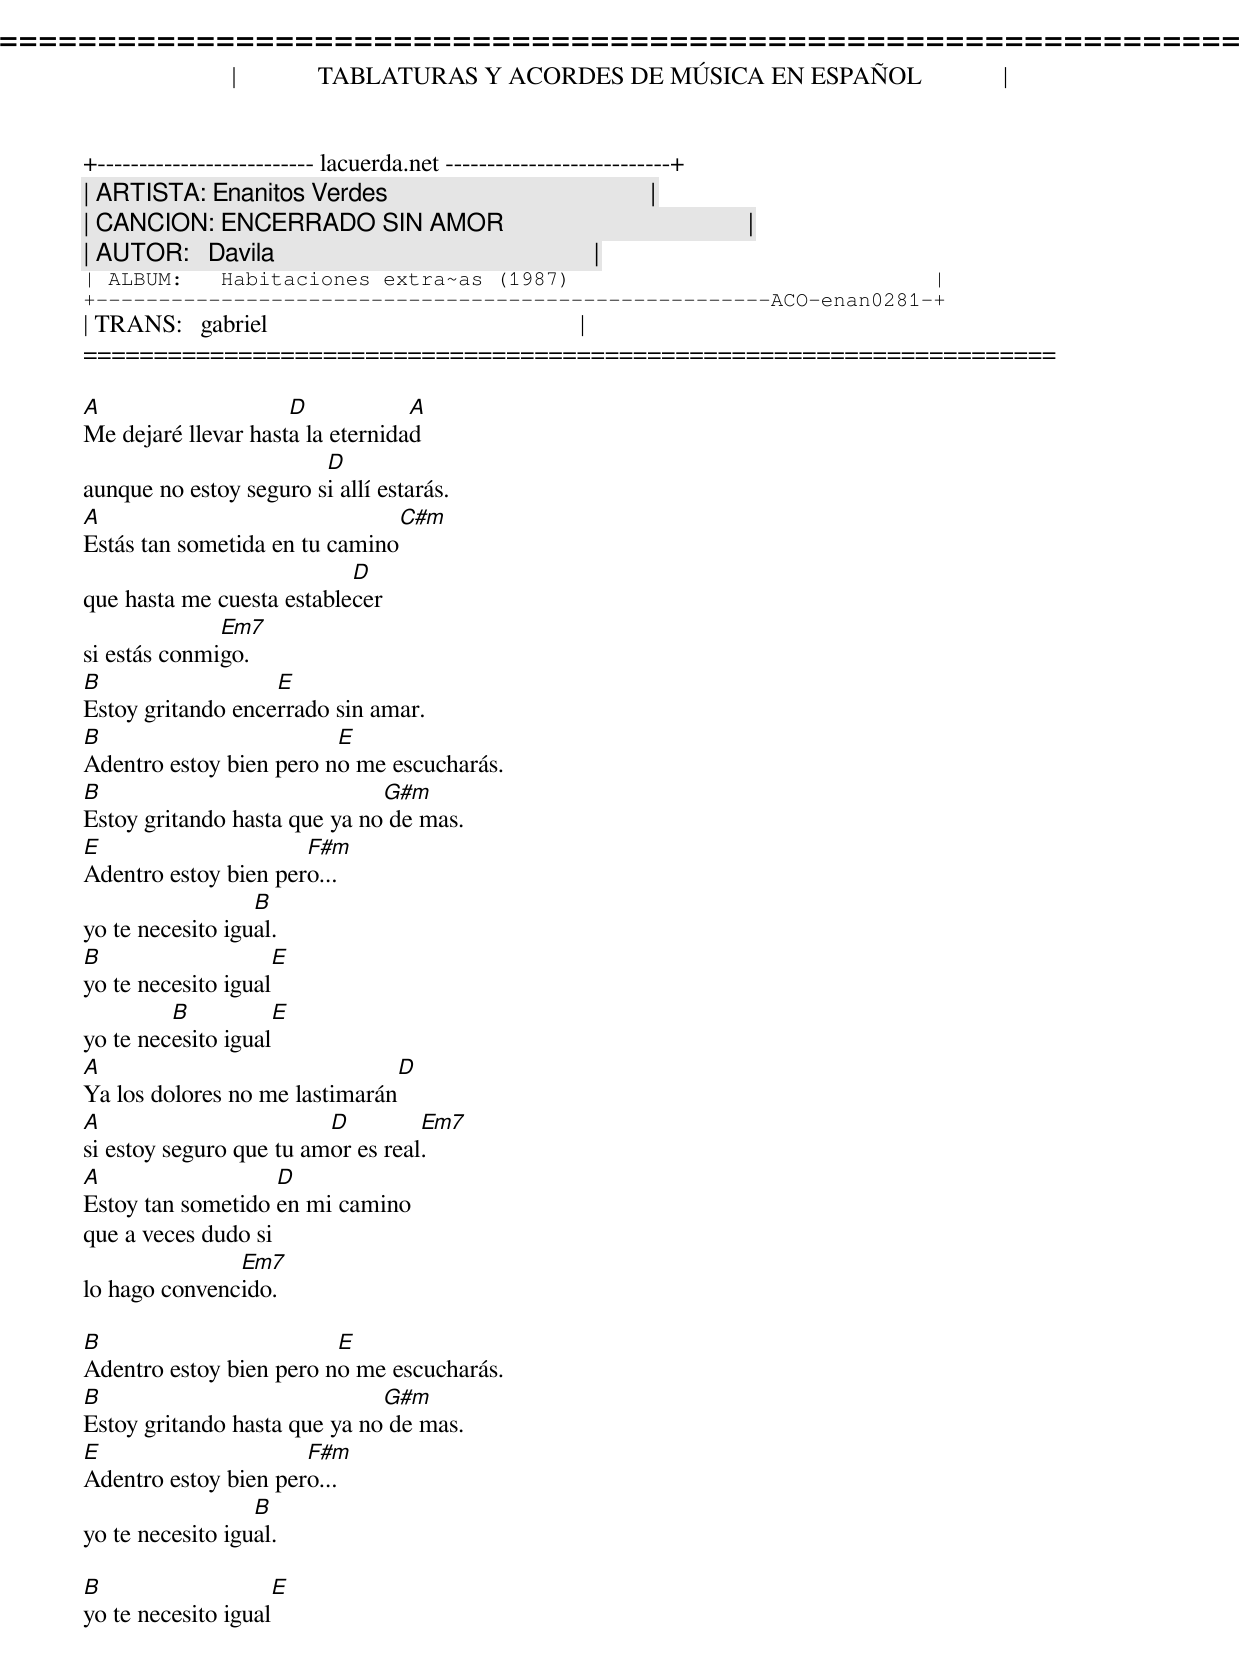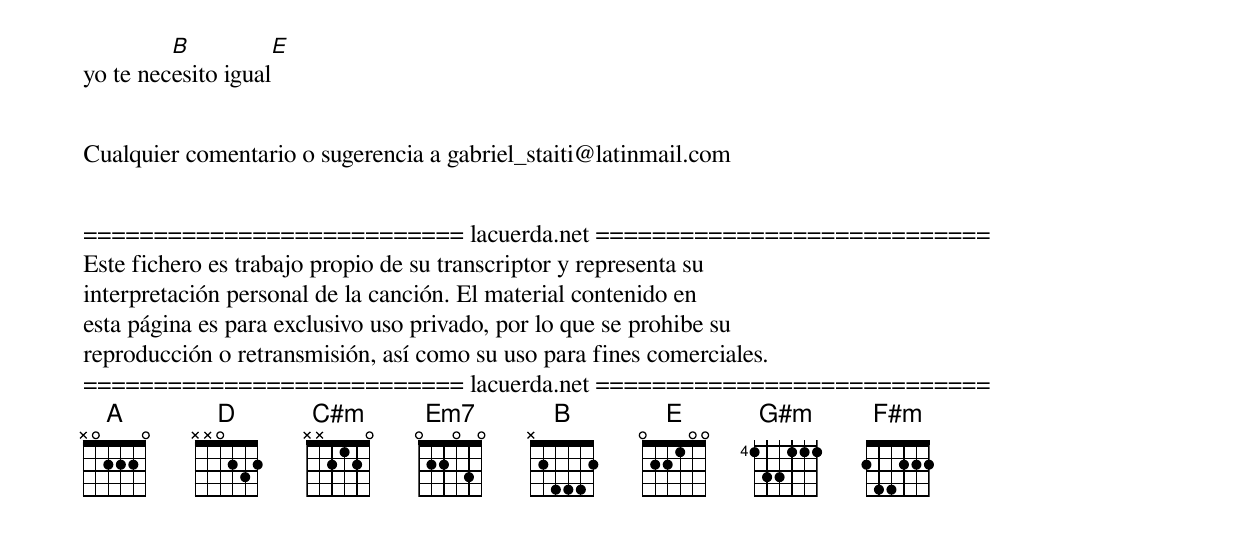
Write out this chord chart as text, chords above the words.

=====================================================================
|             TABLATURAS Y ACORDES DE MÚSICA EN ESPAÑOL             |
+-------------------------- lacuerda.net ---------------------------+
| ARTISTA: Enanitos Verdes                                          |
| CANCION: ENCERRADO SIN AMOR                                       |
| AUTOR:   Davila                                                   |
| ALBUM:   Habitaciones extra~as (1987)                             |
+------------------------------------------------------ACO-enan0281-+
| TRANS:   gabriel                                                  |
=====================================================================

A                    D            A
Me dejaré llevar hasta la eternidad
                        D
aunque no estoy seguro si allí estarás.
A                              C#m
Estás tan sometida en tu camino
                           D
que hasta me cuesta establecer
              Em7
si estás conmigo.
B                  E
Estoy gritando encerrado sin amar.
B                        E
Adentro estoy bien pero no me escucharás.
B                             G#m
Estoy gritando hasta que ya no de mas.
E                     F#m
Adentro estoy bien pero...
                  B
yo te necesito igual.
B                   E
yo te necesito igual
         B          E
yo te necesito igual
A                              D
Ya los dolores no me lastimarán
A                        D         Em7
si estoy seguro que tu amor es real.
A                  D
Estoy tan sometido en mi camino
que a veces dudo si
               Em7
lo hago convencido.

B                        E
Adentro estoy bien pero no me escucharás.
B                             G#m
Estoy gritando hasta que ya no de mas.
E                     F#m
Adentro estoy bien pero...
                  B
yo te necesito igual.

B                   E
yo te necesito igual
         B          E
yo te necesito igual


Cualquier comentario o sugerencia a gabriel_staiti@latinmail.com


=========================== lacuerda.net ============================
Este fichero es trabajo propio de su transcriptor y representa su
interpretación personal de la canción. El material contenido en
esta página es para exclusivo uso privado, por lo que se prohibe su
reproducción o retransmisión, así como su uso para fines comerciales.
=========================== lacuerda.net ============================
